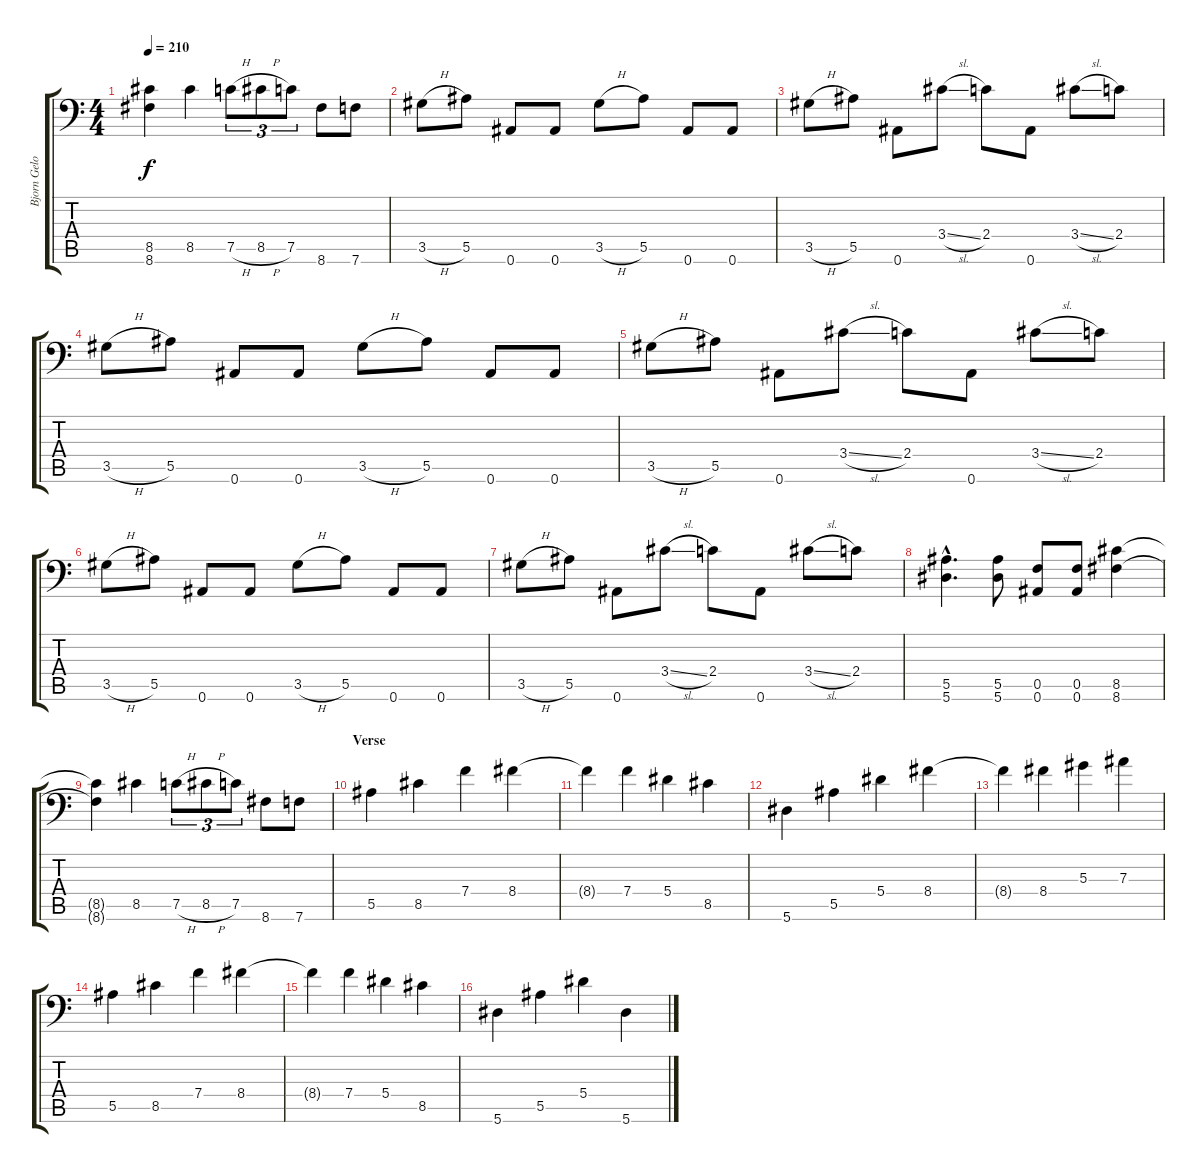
\track ("Bjorn Gelotte" "Bjorn Gelo") {instrument distortionguitar}
\staff {score tabs}
\tuning (C4 G3 Eb3 Bb2 F2 Bb1) {hide}
\ts (4 4)
\tempo 210
\clef f4
\ks c
(8.5{t} 8.6{t}).4{dy f} 8.5.4 7.5{h}.8{tu (3 2)} 8.5{h}.8{tu (3 2)} 7.5.8{tu (3 2)} 8.6.8 7.6.8 |
3.5{h}.8 5.5.8 0.6.8 0.6.8 3.5{h}.8 5.5.8 0.6.8 0.6.8 |
3.5{h}.8 5.5.8 0.6.8 3.4{sl}.8 2.4.8 0.6.8 3.4{sl}.8 2.4.8 |
3.5{h}.8 5.5.8 0.6.8 0.6.8 3.5{h}.8 5.5.8 0.6.8 0.6.8 |
3.5{h}.8 5.5.8 0.6.8 3.4{sl}.8 2.4.8 0.6.8 3.4{sl}.8 2.4.8 |
3.5{h}.8 5.5.8 0.6.8 0.6.8 3.5{h}.8 5.5.8 0.6.8 0.6.8 |
3.5{h}.8 5.5.8 0.6.8 3.4{sl}.8 2.4.8 0.6.8 3.4{sl}.8 2.4.8 |
(5.5{hac} 5.6{hac}).4{d} (5.5 5.6).8 (0.5 0.6).8 (0.5 0.6).8 (8.5 8.6).4 |
(8.5{t} 8.6{t}).4 8.5.4 7.5{h}.8{tu (3 2)} 8.5{h}.8{tu (3 2)} 7.5.8{tu (3 2)} 8.6.8 7.6.8 |
\section ("" "Verse")
5.5.4{instrument electricguitarclean} 8.5.4 7.4.4 8.4.4 |
8.4{t}.4 7.4.4 5.4.4 8.5.4 |
5.6.4 5.5.4 5.4.4 8.4.4 |
8.4{t}.4 8.4.4 5.3.4 7.3.4 |
5.5.4{instrument electricguitarclean} 8.5.4 7.4.4 8.4.4 |
8.4{t}.4 7.4.4 5.4.4 8.5.4 |
5.6.4 5.5.4 5.4.4 5.6.4
